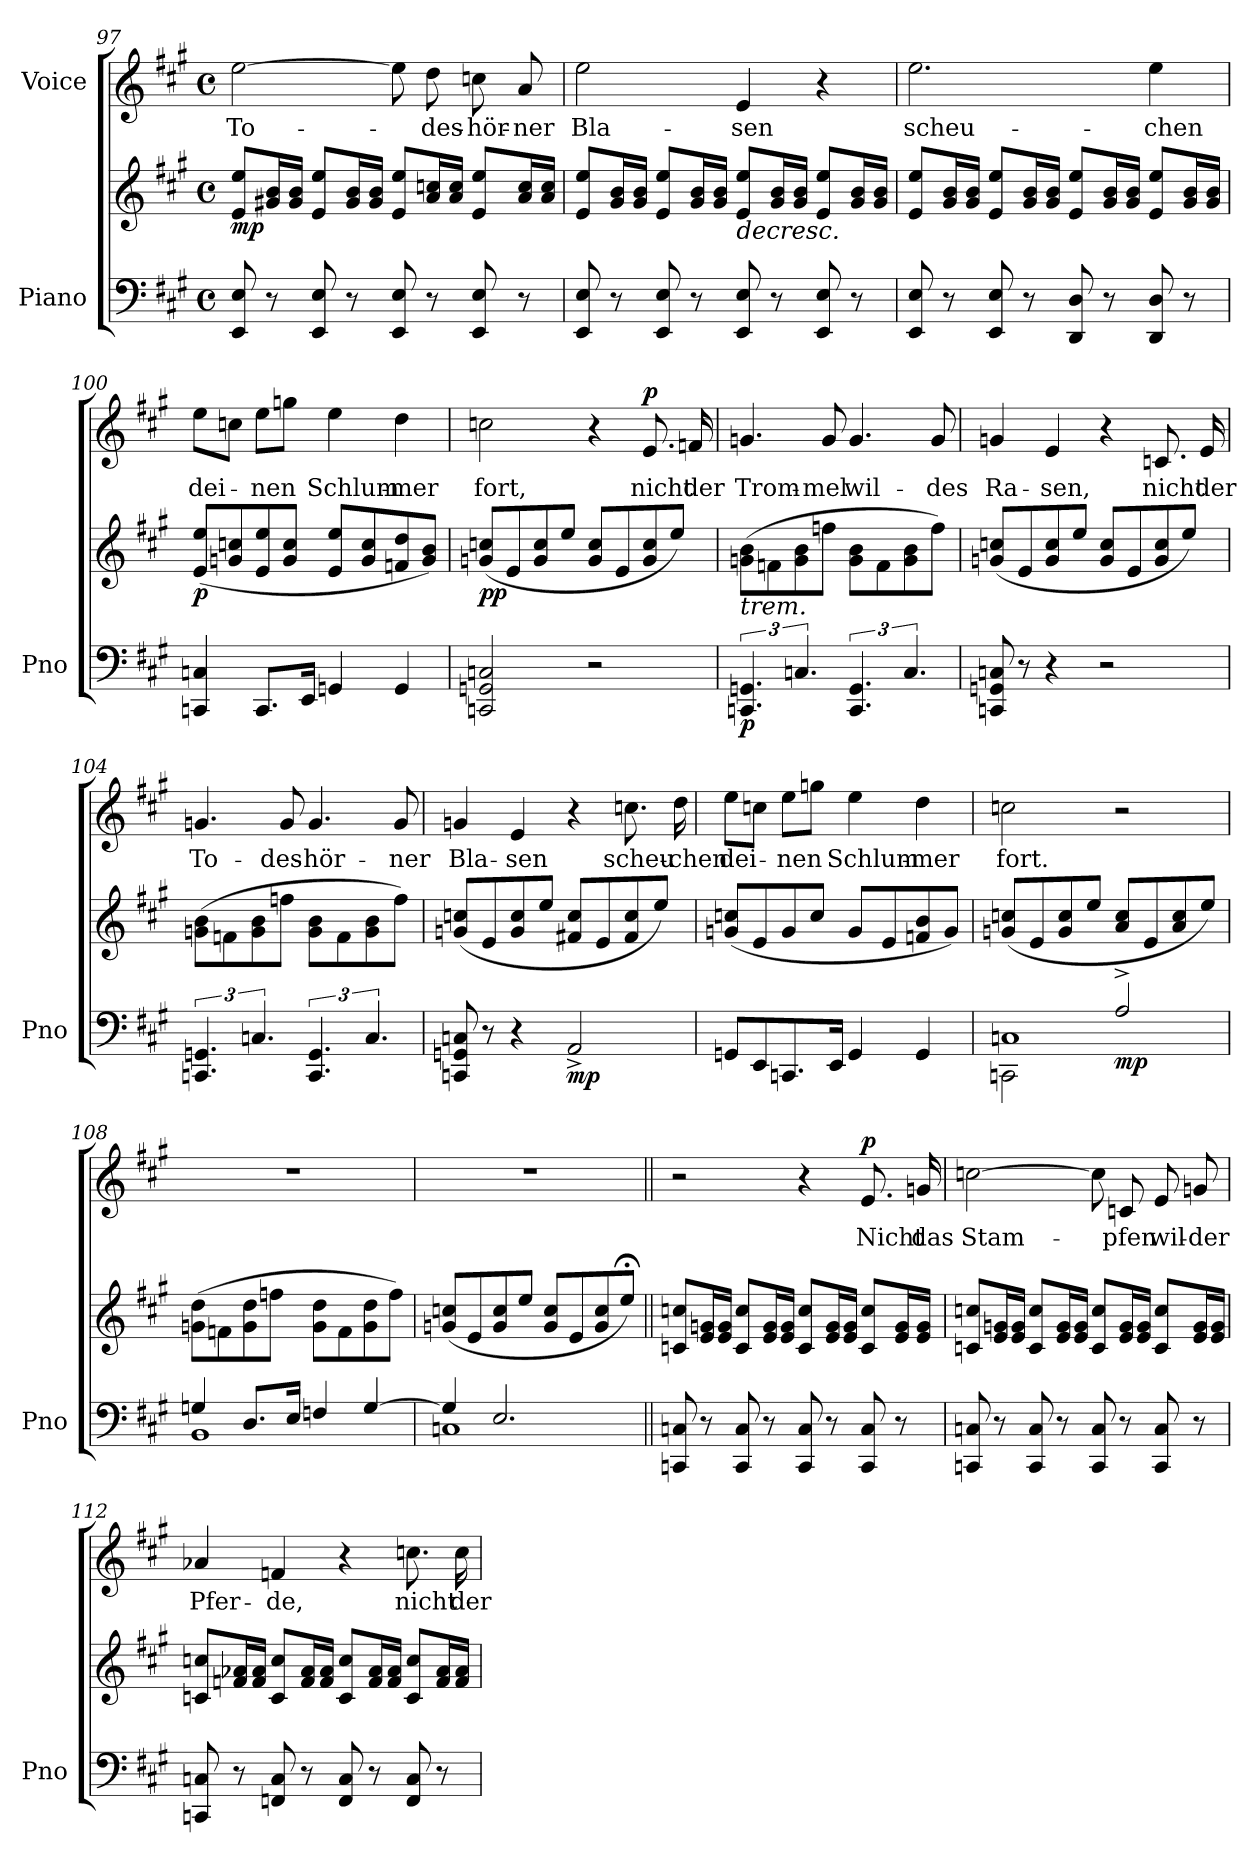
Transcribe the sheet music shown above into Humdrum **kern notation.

**kern	**kern	**dynam	**kern	**text	**dynam
*part2	*part2	*part2	*part1	*part1	*part1
*staff3	*staff2	*staff2/3	*staff1	*staff1	*staff1
*I"Piano	*	*	*I"Voice	*	*
*I'Pno	*	*	*	*	*
*clefF4	*clefG2	*	*clefG2	*	*
*k[f#c#g#]	*k[f#c#g#]	*	*k[f#c#g#]	*	*
*M4/4	*M4/4	*	*M4/4	*	*
*met(c)	*met(c)	*	*met(c)	*	*
=97	=97	=97	=97	=97	=97
!	!	!LO:DY:b	!	!LO:LY:b	!
8EE/ 8E/	8e/ 8ee/L	mp	[2ee\	To-	.
8r	16g#X/ 16b/L	.	.	.	.
.	16g#/ 16b/JJ	.	.	.	.
8EE/ 8E/	8e/ 8ee/L	.	.	.	.
8r	16g#/ 16b/L	.	.	.	.
.	16g#/ 16b/JJ	.	.	.	.
8EE/ 8E/	8e/ 8ee/L	.	8ee\]	.	.
!	!	!	!	!LO:LY:b	!
8r	16a/ 16ccn/L	.	8dd\	-des-	.
.	16a/ 16cc/JJ	.	.	.	.
!	!	!	!	!LO:LY:b	!
8EE/ 8E/	8e/ 8ee/L	.	8ccn\	-hör-	.
!	!	!	!	!LO:LY:b	!
8r	16a/ 16cc/L	.	8a/	-ner	.
.	16a/ 16cc/JJ	.	.	.	.
!!LO:LB:g=z
=98	=98	=98	=98	=98	=98
*	*	*	*MM141	*	*
!	!	!	!	!LO:LY:b	!
8EE/ 8E/	8e/ 8ee/L	.	2ee\	Bla-	.
8r	16g#/ 16b/L	.	.	.	.
.	16g#/ 16b/JJ	.	.	.	.
8EE/ 8E/	8e/ 8ee/L	.	.	.	.
8r	16g#/ 16b/L	.	.	.	.
.	16g#/ 16b/JJ	.	.	.	.
*	*	*	*MM136	*	*
!	!LO:TX:b:i:t=decresc.	!	!	!	!
!	!	!	!	!LO:LY:b	!
8EE/ 8E/	8e/ 8ee/L	.	4e/	-sen	.
8r	16g#/ 16b/L	.	.	.	.
.	16g#/ 16b/JJ	.	.	.	.
8EE/ 8E/	8e/ 8ee/L	.	4r	.	.
8r	16g#/ 16b/L	.	.	.	.
.	16g#/ 16b/JJ	.	.	.	.
=99	=99	=99	=99	=99	=99
!	!	!	!LO:TX:a:B:t=Langsamer	!	!
!	!	!	!	!LO:LY:b	!
*	*	*	*^	*	*
*	*	*	*	*^	*	*
8EE/ 8E/	8e/ 8ee/L	.	2.ee\	4ryy	2ryy	scheu-	.
8r	16g#/ 16b/L	.	.	.	.	.	.
.	16g#/ 16b/JJ	.	.	.	.	.	.
*	*	*	*MM124	*	*	*	*
8EE/ 8E/	8e/ 8ee/L	.	.	2.ryy	.	.	.
8r	16g#/ 16b/L	.	.	.	.	.	.
.	16g#/ 16b/JJ	.	.	.	.	.	.
*	*	*	*MM118	*	*	*	*
8DD/ 8D/	8e/ 8ee/L	.	.	.	2ryy	.	.
8r	16g#/ 16b/L	.	.	.	.	.	.
.	16g#/ 16b/JJ	.	.	.	.	.	.
!	!	!	!	!	!	!LO:LY:b	!
8DD/ 8D/	8e/ 8ee/L	.	4ee\	.	.	-chen	.
8r	16g#/ 16b/L	.	.	.	.	.	.
.	16g#/ 16b/JJ	.	.	.	.	.	.
=100	=100	=100	=100	=100	=100	=100	=100
!	!	!LO:DY:b	!	!	!	!LO:LY:b	!
*	*	*	*v	*v	*v	*	*
4CCn/ 4Cn/	(<8e/ 8ee/L	p	8ee\L	dei-	.
.	8gn/ 8ccn/	.	8ccn\J	.	.
!	!	!	!	!LO:LY:b	!
8.CC/L	8e/ 8ee/	.	8ee\L	-nen	.
.	8g/ 8cc/J	.	8ggn\J	.	.
16EE/Jk	.	.	.	.	.
!	!	!	!	!LO:LY:b	!
4GGn/	8e/ 8ee/L	.	4ee\	Schlum-	.
.	8g/ 8cc/	.	.	.	.
!	!	!	!	!LO:LY:b	!
4GG/	8fn/ 8dd/	.	4dd\	-mer	.
.	8g/ 8b/J)	.	.	.	.
=101	=101	=101	=101	=101	=101
!	!	!LO:DY:b	!	!LO:LY:b	!
2CCn/ 2GGn/ 2Cn/	(<8gn/ 8ccn/L	pp	2ccn\	fort,	.
.	8e/	.	.	.	.
.	8g/ 8cc/	.	.	.	.
.	8ee/J	.	.	.	.
2r	8g/ 8cc/L	.	4r	.	.
.	8e/	.	.	.	.
!	!	!	!	!LO:LY:b	!LO:DY:a
.	8g/ 8cc/	.	8.e/	nicht	p
.	8ee/J)	.	.	.	.
!	!	!	!	!LO:LY:b	!
.	.	.	16fn/	der	.
!!LO:LB:g=z
=102	=102	=102	=102	=102	=102
!LO:TX:a:i:t=trem.	!	!	!	!	!
!	!	!LO:DY:b=2	!	!LO:LY:b	!
6.CCn/ 6.GGn/	(>8gn\ 8b\L	p	4.gn/	-Trom-	.
.	8fn\	.	.	.	.
6.Cn/	8g\ 8b\	.	.	.	.
!	!	!	!	!LO:LY:b	!
.	8ffn\J	.	8g/	-mel	.
!	!	!	!	!LO:LY:b	!
6.CC/ 6.GG/	8g\ 8b\L	.	4.g/	wil-	.
.	8f\	.	.	.	.
6.C/	8g\ 8b\	.	.	.	.
!	!	!	!	!LO:LY:b	!
.	8ff\J)	.	8g/	-des	.
=103	=103	=103	=103	=103	=103
!	!	!	!	!LO:LY:b	!
8CCn/ 8GGn/ 8Cn/	(<8gn/ 8ccn/L	.	4gn/	Ra-	.
8r	8e/	.	.	.	.
!	!	!	!	!LO:LY:b	!
4r	8g/ 8cc/	.	4e/	-sen,	.
.	8ee/J	.	.	.	.
2r	8g/ 8cc/L	.	4r	.	.
.	8e/	.	.	.	.
!	!	!	!	!LO:LY:b	!
.	8g/ 8cc/	.	8.cn/	nicht	.
.	8ee/J)	.	.	.	.
!	!	!	!	!LO:LY:b	!
.	.	.	16e/	der	.
=104	=104	=104	=104	=104	=104
!	!	!	!	!LO:LY:b	!
6.CCn/ 6.GGn/	(>8gn\ 8b\L	.	4.gn/	To-	.
.	8fn\	.	.	.	.
6.Cn/	8g\ 8b\	.	.	.	.
!	!	!	!	!LO:LY:b	!
.	8ffn\J	.	8g/	-des-	.
!	!	!	!	!LO:LY:b	!
6.CC/ 6.GG/	8g\ 8b\L	.	4.g/	-hör-	.
.	8f\	.	.	.	.
6.C/	8g\ 8b\	.	.	.	.
!	!	!	!	!LO:LY:b	!
.	8ff\J)	.	8g/	-ner	.
=105	=105	=105	=105	=105	=105
!	!	!	!	!LO:LY:b	!
8CCn/ 8GGn/ 8Cn/	(<8gn/ 8ccn/L	.	4gn/	Bla-	.
8r	8e/	.	.	.	.
!	!	!	!	!LO:LY:b	!
4r	8g/ 8cc/	.	4e/	-sen	.
.	8ee/J	.	.	.	.
!	!	!LO:DY:b=2	!	!	!
2AA^/	8f#X/ 8cc/L	mp	4r	.	.
.	8e/	.	.	.	.
!	!	!	!	!LO:LY:b	!
.	8f#/ 8cc/	.	8.ccn\	scheu-	.
.	8ee/J)	.	.	.	.
!	!	!	!	!LO:LY:b	!
.	.	.	16dd\	-chen	.
!!LO:LB:g=z
=106	=106	=106	=106	=106	=106
!	!	!	!	!LO:LY:b	!
8GGn/L	(<8gn/ 8ccn/L	.	8ee\L	dei-	.
8EE/	8e/	.	8ccn\J	.	.
!	!	!	!	!LO:LY:b	!
8.CCn/	8g/	.	8ee\L	-nen	.
.	8cc/J	.	8ggn\J	.	.
16EE/Jk	.	.	.	.	.
!	!	!	!	!LO:LY:b	!
4GG/	8g/L	.	4ee\	Schlum-	.
.	8e/	.	.	.	.
!	!	!	!	!LO:LY:b	!
4GG/	8fn/ 8b/	.	4dd\	-mer	.
.	8g/J)	.	.	.	.
=107	=107	=107	=107	=107	=107
*^	*	*	*	*	*
!	!	!	!	!	!LO:LY:b	!
2CCn\	1Cn	(<8gn/ 8ccn/L	.	2ccn\	fort.	.
.	.	8e/	.	.	.	.
.	.	8g/ 8cc/	.	.	.	.
.	.	8ee/J	.	.	.	.
!	!	!	!LO:DY:b=2	!	!	!
2A^/	.	8a/ 8cc/L	mp	2r	.	.
.	.	8e/	.	.	.	.
.	.	8a/ 8cc/	.	.	.	.
.	.	8ee/J)	.	.	.	.
=108	=108	=108	=108	=108	=108	=108
*	*	*	*	*MM116	*	*
4Gn/	1BB	(>8gn\ 8dd\L	.	1r	.	.
.	.	8fn\	.	.	.	.
8.D/L	.	8g\ 8dd\	.	.	.	.
.	.	8ffn\J	.	.	.	.
16E/Jk	.	.	.	.	.	.
4Fn/	.	8g\ 8dd\L	.	.	.	.
.	.	8f\	.	.	.	.
[4G/	.	8g\ 8dd\	.	.	.	.
.	.	8ff\J)	.	.	.	.
=109	=109	=109	=109	=109	=109	=109
*	*	*	*	*MM112	*	*
*	*	*	*	*^	*	*
4G/]	1Cn	(<8gn/ 8ccn/L	.	1r	2ryy	.	.
.	.	8e/	.	.	.	.	.
2.E/	.	8g/ 8cc/	.	.	.	.	.
.	.	8ee/J	.	.	.	.	.
*	*	*	*	*MM102	*	*	*
.	.	8g/ 8cc/L	.	.	2ryy	.	.
.	.	8e/	.	.	.	.	.
.	.	8g/ 8cc/	.	.	.	.	.
.	.	8ee;</J)	.	.	.	.	.
*v	*v	*	*	*	*	*	*
!!LO:PB:g=z
=110||	=110||	=110||	=110||	=110||	=110||	=110||
!	!	!	!LO:TX:a:B:t=Geschwind	!	!	!
!	!	!LO:DY:b	!	!	!	!
!	!	!LO:DY:n=1:b	!	!	!	!
!	!	!LO:DY:n=2:b	!	!	!	!
*	*	*	*v	*v	*	*
8CCn/ 8Cn/	8cn/ 8ccn/L	other-dynamics p other-dynamics	2r	.	.
8r	16e/ 16gn/L	.	.	.	.
.	16e/ 16g/JJ	.	.	.	.
8CC/ 8C/	8c/ 8cc/L	.	.	.	.
8r	16e/ 16g/L	.	.	.	.
.	16e/ 16g/JJ	.	.	.	.
8CC/ 8C/	8c/ 8cc/L	.	4r	.	.
8r	16e/ 16g/L	.	.	.	.
.	16e/ 16g/JJ	.	.	.	.
!	!	!	!	!LO:LY:b	!LO:DY:a
8CC/ 8C/	8c/ 8cc/L	.	8.e/	Nicht	p
8r	16e/ 16g/L	.	.	.	.
!	!	!	!	!LO:LY:b	!
.	16e/ 16g/JJ	.	16gn/	das	.
=111	=111	=111	=111	=111	=111
!	!	!	!	!LO:LY:b	!
8CCn/ 8Cn/	8cn/ 8ccn/L	.	[2ccn\	Stam-	.
8r	16e/ 16gn/L	.	.	.	.
.	16e/ 16g/JJ	.	.	.	.
8CC/ 8C/	8c/ 8cc/L	.	.	.	.
8r	16e/ 16g/L	.	.	.	.
.	16e/ 16g/JJ	.	.	.	.
8CC/ 8C/	8c/ 8cc/L	.	8cc\]	.	.
!	!	!	!	!LO:LY:b	!
8r	16e/ 16g/L	.	8cn/	-pfen	.
.	16e/ 16g/JJ	.	.	.	.
!	!	!	!	!LO:LY:b	!
8CC/ 8C/	8c/ 8cc/L	.	8e/	wil-	.
!	!	!	!	!LO:LY:b	!
8r	16e/ 16g/L	.	8gn/	-der	.
.	16e/ 16g/JJ	.	.	.	.
=112	=112	=112	=112	=112	=112
!	!	!	!	!LO:LY:b	!
8CCn/ 8Cn/	8cn/ 8ccn/L	.	4a-X/	Pfer-	.
8r	16fn/ 16a-X/L	.	.	.	.
.	16f/ 16a-/JJ	.	.	.	.
!	!	!	!	!LO:LY:b	!
8FFn/ 8C/	8c/ 8cc/L	.	4fn/	-de,	.
8r	16f/ 16a-/L	.	.	.	.
.	16f/ 16a-/JJ	.	.	.	.
8FF/ 8C/	8c/ 8cc/L	.	4r	.	.
8r	16f/ 16a-/L	.	.	.	.
.	16f/ 16a-/JJ	.	.	.	.
!	!	!	!	!LO:LY:b	!
8FF/ 8C/	8c/ 8cc/L	.	8.ccn\	nicht	.
8r	16f/ 16a-/L	.	.	.	.
!	!	!	!	!LO:LY:b	!
.	16f/ 16a-/JJ	.	16cc\	der	.
=	=	=	=	=	=
*-	*-	*-	*-	*-	*-
